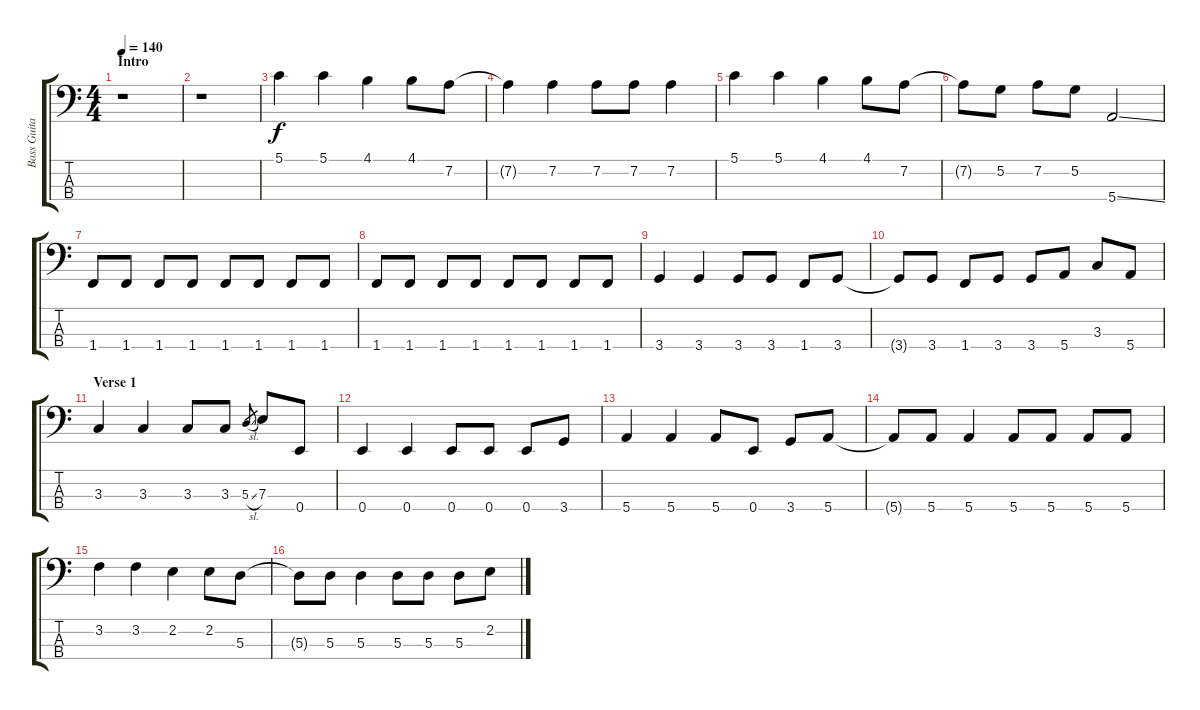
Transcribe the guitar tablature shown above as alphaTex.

\track ("Bass Guitar" "Bass Guita") {instrument electricbasspick}
\staff {score tabs}
\tuning (G2 D2 A1 E1) {hide}
\ts (4 4)
\section ("" "Intro")
\tempo 140
\clef f4
\ks c
r.1{dy f instrument electricbasspick} |
r.1 |
5.1.4 5.1.4 4.1.4 4.1.8 7.2.8 |
7.2{t}.4 7.2.4 7.2.8 7.2.8 7.2.4 |
5.1.4 5.1.4 4.1.4 4.1.8 7.2.8 |
7.2{t}.8 5.2.8 7.2.8 5.2.8 5.4{ss}.2 |
1.4.8 1.4.8 1.4.8 1.4.8 1.4.8 1.4.8 1.4.8 1.4.8 |
1.4.8 1.4.8 1.4.8 1.4.8 1.4.8 1.4.8 1.4.8 1.4.8 |
3.4.4 3.4.4 3.4.8 3.4.8 1.4.8 3.4.8 |
3.4{t}.8 3.4.8 1.4.8 3.4.8 3.4.8 5.4.8 3.3.8 5.4.8 |
\section ("" "Verse 1")
3.3.4 3.3.4 3.3.8 3.3.8 5.3{sl}.8{gr} 7.3.8 0.4.8 |
0.4.4 0.4.4 0.4.8 0.4.8 0.4.8 3.4.8 |
5.4.4 5.4.4 5.4.8 0.4.8 3.4.8 5.4.8 |
5.4{t}.8 5.4.8 5.4.4 5.4.8 5.4.8 5.4.8 5.4.8 |
3.2.4 3.2.4 2.2.4 2.2.8 5.3.8 |
5.3{t}.8 5.3.8 5.3.4 5.3.8 5.3.8 5.3.8 2.2.8
